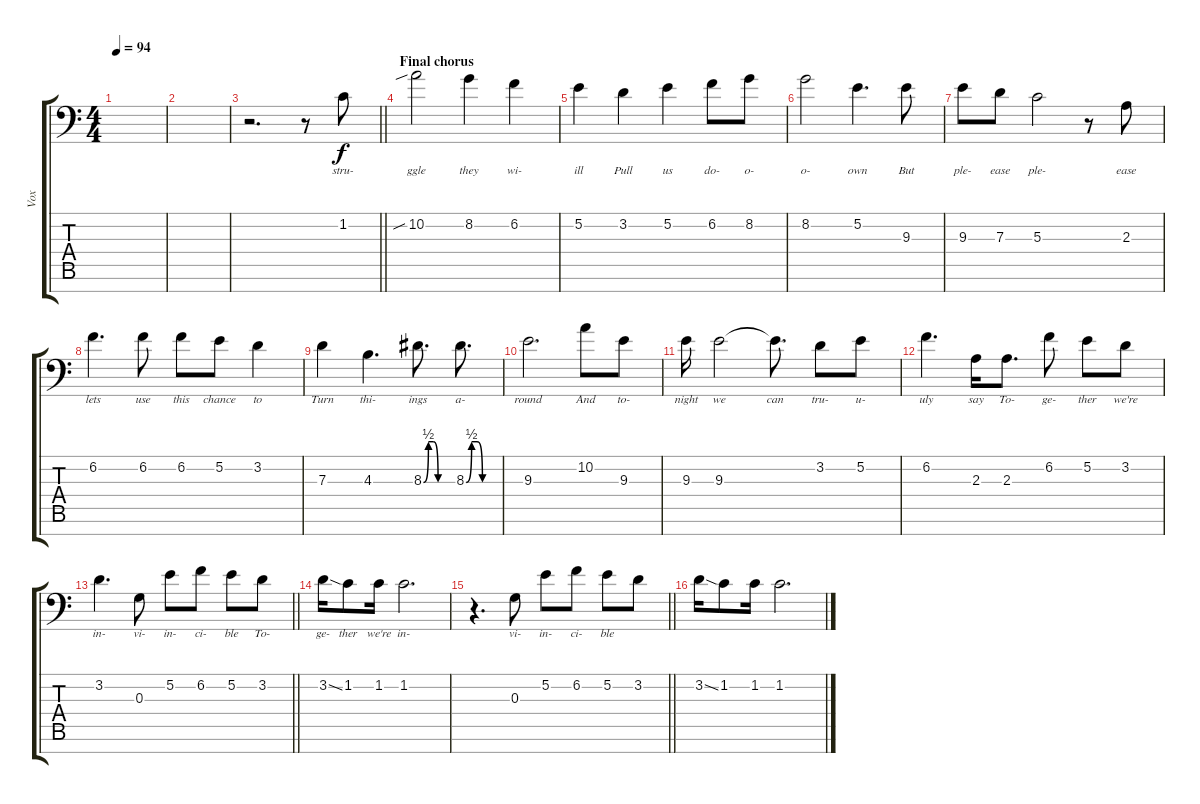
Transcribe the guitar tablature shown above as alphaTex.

\track ("Vox" "Vox") {instrument synthvoice}
\staff {score tabs}
\tuning (E4 B3 G3 D3 A2 E2 C-1) {hide}
\ts (4 4)
\tempo 94
\clef f4
\ks c
|
|
\barLineRight lightlight
r.2{d} r.8 1.2.8{lyrics (0 "stru-") lyrics (1 "") lyrics (2 "") lyrics (3 "") lyrics (4 "")} |
\section ("" "Final chorus")
10.2{sib}.2{lyrics (0 "ggle") lyrics (1 "") lyrics (2 "") lyrics (3 "") lyrics (4 "")} 8.2.4{lyrics (0 "they") lyrics (1 "") lyrics (2 "") lyrics (3 "") lyrics (4 "")} 6.2.4{lyrics (0 "wi-") lyrics (1 "") lyrics (2 "") lyrics (3 "") lyrics (4 "")} |
5.2.4{lyrics (0 "ill") lyrics (1 "") lyrics (2 "") lyrics (3 "") lyrics (4 "")} 3.2.4{lyrics (0 "Pull") lyrics (1 "") lyrics (2 "") lyrics (3 "") lyrics (4 "")} 5.2.4{lyrics (0 "us") lyrics (1 "") lyrics (2 "") lyrics (3 "") lyrics (4 "")} 6.2.8{lyrics (0 "do-") lyrics (1 "") lyrics (2 "") lyrics (3 "") lyrics (4 "")} 8.2.8{lyrics (0 "o-") lyrics (1 "") lyrics (2 "") lyrics (3 "") lyrics (4 "")} |
8.2.2{lyrics (0 "o-") lyrics (1 "") lyrics (2 "") lyrics (3 "") lyrics (4 "")} 5.2.4{d lyrics (0 "own") lyrics (1 "") lyrics (2 "") lyrics (3 "") lyrics (4 "")} 9.3.8{lyrics (0 "But") lyrics (1 "") lyrics (2 "") lyrics (3 "") lyrics (4 "")} |
9.3.8{lyrics (0 "ple-") lyrics (1 "") lyrics (2 "") lyrics (3 "") lyrics (4 "")} 7.3.8{lyrics (0 "ease") lyrics (1 "") lyrics (2 "") lyrics (3 "") lyrics (4 "")} 5.3.2{lyrics (0 "ple-") lyrics (1 "") lyrics (2 "") lyrics (3 "") lyrics (4 "")} r.8 2.3.8{lyrics (0 "ease") lyrics (1 "") lyrics (2 "") lyrics (3 "") lyrics (4 "")} |
6.2.4{d lyrics (0 "lets") lyrics (1 "") lyrics (2 "") lyrics (3 "") lyrics (4 "")} 6.2.8{lyrics (0 "use") lyrics (1 "") lyrics (2 "") lyrics (3 "") lyrics (4 "")} 6.2.8{lyrics (0 "this") lyrics (1 "") lyrics (2 "") lyrics (3 "") lyrics (4 "")} 5.2.8{lyrics (0 "chance") lyrics (1 "") lyrics (2 "") lyrics (3 "") lyrics (4 "")} 3.2.4{lyrics (0 "to") lyrics (1 "") lyrics (2 "") lyrics (3 "") lyrics (4 "")} |
7.3.4{lyrics (0 "Turn") lyrics (1 "") lyrics (2 "") lyrics (3 "") lyrics (4 "")} 4.3.4{d lyrics (0 "thi-") lyrics (1 "") lyrics (2 "") lyrics (3 "") lyrics (4 "")} 8.3{be (custom 0 0 10 2 20 2 30 0 60 0)}.8{d lyrics (0 "ings") lyrics (1 "") lyrics (2 "") lyrics (3 "") lyrics (4 "")} 8.3{be (custom 0 0 10 2 20 2 30 0 60 0)}.8{d lyrics (0 "a-") lyrics (1 "") lyrics (2 "") lyrics (3 "") lyrics (4 "")} |
9.3.2{d lyrics (0 "round") lyrics (1 "") lyrics (2 "") lyrics (3 "") lyrics (4 "")} 10.2.8{lyrics (0 "And") lyrics (1 "") lyrics (2 "") lyrics (3 "") lyrics (4 "")} 9.3.8{lyrics (0 "to-") lyrics (1 "") lyrics (2 "") lyrics (3 "") lyrics (4 "")} |
9.3.16{lyrics (0 "night") lyrics (1 "") lyrics (2 "") lyrics (3 "") lyrics (4 "")} 9.3.2{lyrics (0 "we") lyrics (1 "") lyrics (2 "") lyrics (3 "") lyrics (4 "")} 9.3{t}.8{d lyrics (0 "can") lyrics (1 "") lyrics (2 "") lyrics (3 "") lyrics (4 "")} 3.2.8{lyrics (0 "tru-") lyrics (1 "") lyrics (2 "") lyrics (3 "") lyrics (4 "")} 5.2.8{lyrics (0 "u-") lyrics (1 "") lyrics (2 "") lyrics (3 "") lyrics (4 "")} |
6.2.4{d lyrics (0 "uly") lyrics (1 "") lyrics (2 "") lyrics (3 "") lyrics (4 "")} 2.3.16{lyrics (0 "say") lyrics (1 "") lyrics (2 "") lyrics (3 "") lyrics (4 "")} 2.3.8{d lyrics (0 "To-") lyrics (1 "") lyrics (2 "") lyrics (3 "") lyrics (4 "")} 6.2.8{lyrics (0 "ge-") lyrics (1 "") lyrics (2 "") lyrics (3 "") lyrics (4 "")} 5.2.8{lyrics (0 "ther") lyrics (1 "") lyrics (2 "") lyrics (3 "") lyrics (4 "")} 3.2.8{lyrics (0 "we're") lyrics (1 "") lyrics (2 "") lyrics (3 "") lyrics (4 "")} |
\barLineRight lightlight
3.2.4{d lyrics (0 "in-") lyrics (1 "") lyrics (2 "") lyrics (3 "") lyrics (4 "")} 0.3.8{lyrics (0 "vi-") lyrics (1 "") lyrics (2 "") lyrics (3 "") lyrics (4 "")} 5.2.8{lyrics (0 "in-") lyrics (1 "") lyrics (2 "") lyrics (3 "") lyrics (4 "")} 6.2.8{lyrics (0 "ci-") lyrics (1 "") lyrics (2 "") lyrics (3 "") lyrics (4 "")} 5.2.8{lyrics (0 "ble") lyrics (1 "") lyrics (2 "") lyrics (3 "") lyrics (4 "")} 3.2.8{lyrics (0 "To-") lyrics (1 "") lyrics (2 "") lyrics (3 "") lyrics (4 "")} |
3.2{ss}.16{lyrics (0 "ge-") lyrics (1 "") lyrics (2 "") lyrics (3 "") lyrics (4 "")} 1.2.8{lyrics (0 "ther") lyrics (1 "") lyrics (2 "") lyrics (3 "") lyrics (4 "")} 1.2.16{lyrics (0 "we're") lyrics (1 "") lyrics (2 "") lyrics (3 "") lyrics (4 "")} 1.2.2{d lyrics (0 "in-") lyrics (1 "") lyrics (2 "") lyrics (3 "") lyrics (4 "")} |
\barLineRight lightlight
r.4{d} 0.3.8{lyrics (0 "vi-") lyrics (1 "") lyrics (2 "") lyrics (3 "") lyrics (4 "")} 5.2.8{lyrics (0 "in-") lyrics (1 "") lyrics (2 "") lyrics (3 "") lyrics (4 "")} 6.2.8{lyrics (0 "ci-") lyrics (1 "") lyrics (2 "") lyrics (3 "") lyrics (4 "")} 5.2.8{lyrics (0 "ble") lyrics (1 "") lyrics (2 "") lyrics (3 "") lyrics (4 "")} 3.2.8 |
3.2{ss}.16 1.2.8 1.2.16 1.2.2{d}
